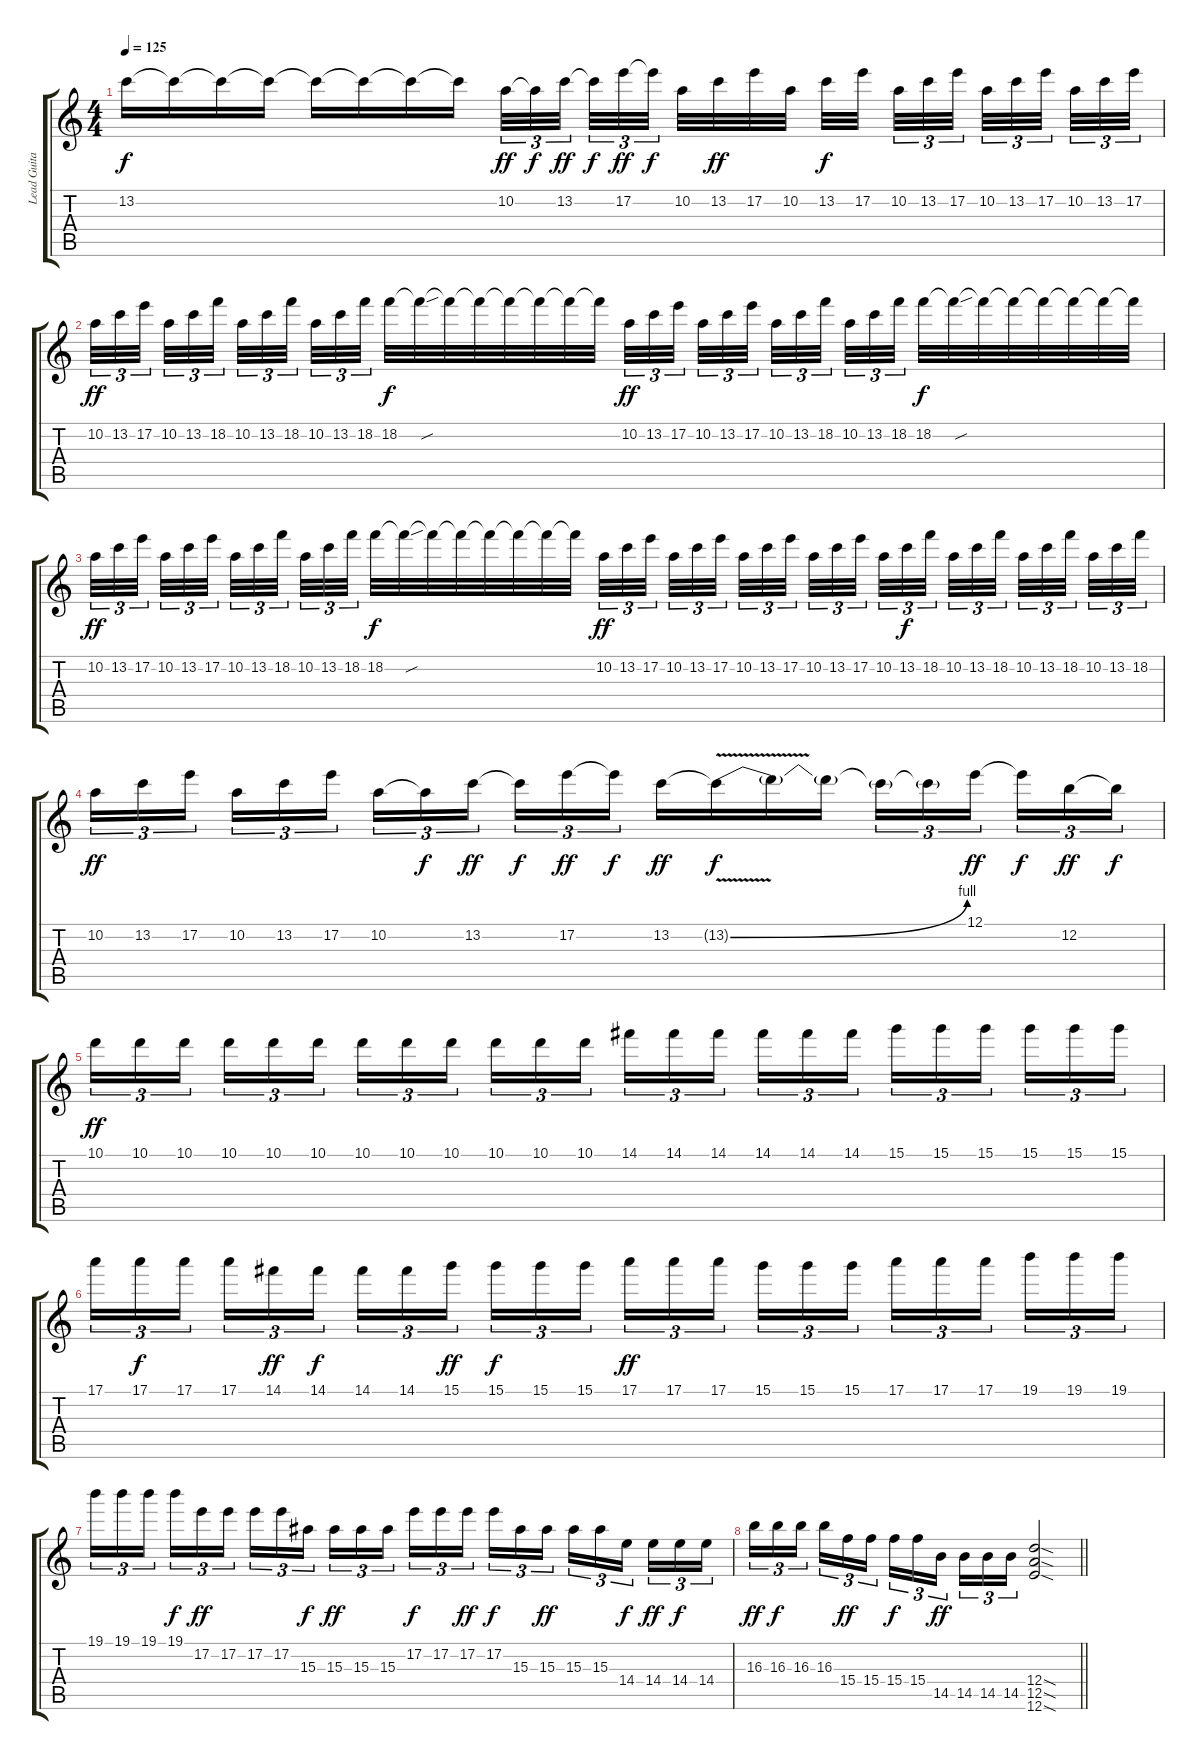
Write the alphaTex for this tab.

\track ("Lead Guitar" "Lead Guita") {mute instrument overdrivenguitar}
\staff {score tabs}
\tuning (E4 B3 G3 D3 A2 E2) {hide}
\ts (4 4)
\tempo 125
\clef g2
\ks c
13.2{t}.16{dy f} 13.2{t}.16 13.2{t}.16 13.2{t}.16 13.2{t}.16 13.2{t}.16 13.2{t}.16 13.2{t}.16 10.2.32{tu (3 2) dy ff} 10.2{t}.32{tu (3 2) dy f} 13.2.32{tu (3 2) dy ff beam splitsecondary} 13.2{t}.32{tu (3 2) dy f} 17.2.32{tu (3 2) dy ff} 17.2{t}.32{tu (3 2) dy f beam splitsecondary} 10.2.32 13.2.32{dy ff} 17.2.32 10.2.32 13.2.32{dy f} 17.2.32{beam splitsecondary} 10.2.32{tu (3 2)} 13.2.32{tu (3 2)} 17.2.32{tu (3 2) beam splitsecondary} 10.2.32{tu (3 2)} 13.2.32{tu (3 2)} 17.2.32{tu (3 2) beam splitsecondary} 10.2.32{tu (3 2)} 13.2.32{tu (3 2)} 17.2.32{tu (3 2)} |
10.2.32{tu (3 2) dy ff} 13.2.32{tu (3 2)} 17.2.32{tu (3 2) beam splitsecondary} 10.2.32{tu (3 2)} 13.2.32{tu (3 2)} 18.2.32{tu (3 2) beam splitsecondary} 10.2.32{tu (3 2)} 13.2.32{tu (3 2)} 18.2.32{tu (3 2) beam splitsecondary} 10.2.32{tu (3 2)} 13.2.32{tu (3 2)} 18.2.32{tu (3 2)} 18.2.32{dy f} 18.2{sou t}.32 18.2{t}.32 18.2{t}.32 18.2{t}.32 18.2{t}.32 18.2{t}.32 18.2{t}.32 10.2.32{tu (3 2) dy ff} 13.2.32{tu (3 2)} 17.2.32{tu (3 2) beam splitsecondary} 10.2.32{tu (3 2)} 13.2.32{tu (3 2)} 17.2.32{tu (3 2) beam splitsecondary} 10.2.32{tu (3 2)} 13.2.32{tu (3 2)} 18.2.32{tu (3 2) beam splitsecondary} 10.2.32{tu (3 2)} 13.2.32{tu (3 2)} 18.2.32{tu (3 2)} 18.2.32{dy f} 18.2{sou t}.32 18.2{t}.32 18.2{t}.32 18.2{t}.32 18.2{t}.32 18.2{t}.32 18.2{t}.32 |
10.2.32{tu (3 2) dy ff} 13.2.32{tu (3 2)} 17.2.32{tu (3 2) beam splitsecondary} 10.2.32{tu (3 2)} 13.2.32{tu (3 2)} 17.2.32{tu (3 2) beam splitsecondary} 10.2.32{tu (3 2)} 13.2.32{tu (3 2)} 18.2.32{tu (3 2) beam splitsecondary} 10.2.32{tu (3 2)} 13.2.32{tu (3 2)} 18.2.32{tu (3 2)} 18.2.32{dy f} 18.2{sou t}.32 18.2{t}.32 18.2{t}.32 18.2{t}.32 18.2{t}.32 18.2{t}.32 18.2{t}.32 10.2.32{tu (3 2) dy ff} 13.2.32{tu (3 2)} 17.2.32{tu (3 2) beam splitsecondary} 10.2.32{tu (3 2)} 13.2.32{tu (3 2)} 17.2.32{tu (3 2) beam splitsecondary} 10.2.32{tu (3 2)} 13.2.32{tu (3 2)} 17.2.32{tu (3 2) beam splitsecondary} 10.2.32{tu (3 2)} 13.2.32{tu (3 2)} 17.2.32{tu (3 2)} 10.2.32{tu (3 2)} 13.2.32{tu (3 2) dy f} 18.2.32{tu (3 2) beam splitsecondary} 10.2.32{tu (3 2)} 13.2.32{tu (3 2)} 18.2.32{tu (3 2) beam splitsecondary} 10.2.32{tu (3 2)} 13.2.32{tu (3 2)} 18.2.32{tu (3 2) beam splitsecondary} 10.2.32{tu (3 2)} 13.2.32{tu (3 2)} 18.2.32{tu (3 2)} |
10.2.16{tu (3 2) dy ff} 13.2.16{tu (3 2)} 17.2.16{tu (3 2) beam splitsecondary} 10.2.16{tu (3 2)} 13.2.16{tu (3 2)} 17.2.16{tu (3 2)} 10.2.16{tu (3 2)} 10.2{t}.16{tu (3 2) dy f} 13.2.16{tu (3 2) dy ff beam splitsecondary} 13.2{t}.16{tu (3 2) dy f} 17.2.16{tu (3 2) dy ff} 17.2{t}.16{tu (3 2) dy f} 13.2.16{dy ff} 13.2{be (bend 0 0 60 4) v t}.16{dy f} 13.2{t}.16 13.2{t}.16 13.2{t}.16{tu (3 2)} 13.2{t}.16{tu (3 2)} 12.1.16{tu (3 2) dy ff beam splitsecondary} 12.1{t}.16{tu (3 2) dy f} 12.2.16{tu (3 2) dy ff} 12.2{t}.16{tu (3 2) dy f} |
10.1.16{tu (3 2) dy ff} 10.1.16{tu (3 2)} 10.1.16{tu (3 2) beam splitsecondary} 10.1.16{tu (3 2)} 10.1.16{tu (3 2)} 10.1.16{tu (3 2)} 10.1.16{tu (3 2)} 10.1.16{tu (3 2)} 10.1.16{tu (3 2) beam splitsecondary} 10.1.16{tu (3 2)} 10.1.16{tu (3 2)} 10.1.16{tu (3 2)} 14.1.16{tu (3 2)} 14.1.16{tu (3 2)} 14.1.16{tu (3 2) beam splitsecondary} 14.1.16{tu (3 2)} 14.1.16{tu (3 2)} 14.1.16{tu (3 2)} 15.1.16{tu (3 2)} 15.1.16{tu (3 2)} 15.1.16{tu (3 2) beam splitsecondary} 15.1.16{tu (3 2)} 15.1.16{tu (3 2)} 15.1.16{tu (3 2)} |
17.1.16{tu (3 2)} 17.1.16{tu (3 2) dy f} 17.1.16{tu (3 2) beam splitsecondary} 17.1.16{tu (3 2)} 14.1.16{tu (3 2) dy ff} 14.1.16{tu (3 2) dy f} 14.1.16{tu (3 2)} 14.1.16{tu (3 2)} 15.1.16{tu (3 2) dy ff beam splitsecondary} 15.1.16{tu (3 2) dy f} 15.1.16{tu (3 2)} 15.1.16{tu (3 2)} 17.1.16{tu (3 2) dy ff} 17.1.16{tu (3 2)} 17.1.16{tu (3 2) beam splitsecondary} 15.1.16{tu (3 2)} 15.1.16{tu (3 2)} 15.1.16{tu (3 2)} 17.1.16{tu (3 2)} 17.1.16{tu (3 2)} 17.1.16{tu (3 2) beam splitsecondary} 19.1.16{tu (3 2)} 19.1.16{tu (3 2)} 19.1.16{tu (3 2)} |
19.1.16{tu (3 2)} 19.1.16{tu (3 2)} 19.1.16{tu (3 2) beam splitsecondary} 19.1.16{tu (3 2) dy f} 17.2.16{tu (3 2) dy ff} 17.2.16{tu (3 2)} 17.2.16{tu (3 2)} 17.2.16{tu (3 2)} 15.3.16{tu (3 2) dy f beam splitsecondary} 15.3.16{tu (3 2) dy ff} 15.3.16{tu (3 2)} 15.3.16{tu (3 2)} 17.2.16{tu (3 2) dy f} 17.2.16{tu (3 2)} 17.2.16{tu (3 2) dy ff beam splitsecondary} 17.2.16{tu (3 2) dy f} 15.3.16{tu (3 2)} 15.3.16{tu (3 2) dy ff} 15.3.16{tu (3 2)} 15.3.16{tu (3 2)} 14.4.16{tu (3 2) dy f beam splitsecondary} 14.4.16{tu (3 2) dy ff} 14.4.16{tu (3 2) dy f} 14.4.16{tu (3 2)} |
\barLineRight lightlight
16.3.16{tu (3 2) dy ff} 16.3.16{tu (3 2) dy f} 16.3.16{tu (3 2) beam splitsecondary} 16.3.16{tu (3 2)} 15.4.16{tu (3 2) dy ff} 15.4.16{tu (3 2)} 15.4.16{tu (3 2) dy f} 15.4.16{tu (3 2)} 14.5.16{tu (3 2) dy ff beam splitsecondary} 14.5.16{tu (3 2)} 14.5.16{tu (3 2)} 14.5.16{tu (3 2)} (12.4{sod} 12.5{sod} 12.6{sod}).2
